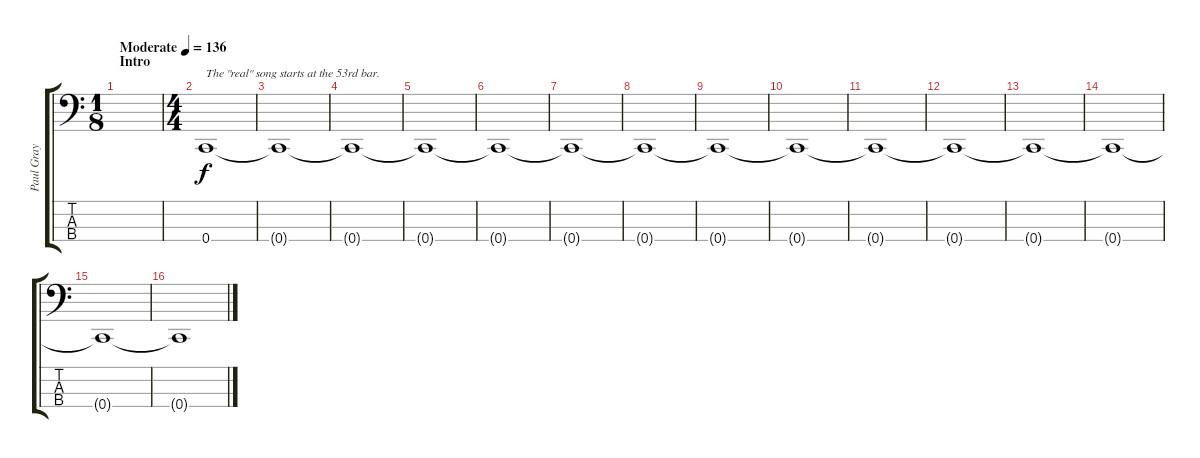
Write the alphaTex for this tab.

\track ("Paul Gray" "Paul Gray") {instrument electricbasspick}
\staff {score tabs}
\tuning (F2 C2 G1 C1) {hide}
\ts (1 8)
\section ("" "Intro")
\tempo (136 "Moderate")
\clef f4
\ks c
|
\ts (4 4)
0.4.1{txt "The \"real\" song starts at the 53rd bar."} |
0.4{t}.1 |
0.4{t}.1 |
0.4{t}.1 |
0.4{t}.1 |
0.4{t}.1 |
0.4{t}.1 |
0.4{t}.1 |
0.4{t}.1 |
0.4{t}.1 |
0.4{t}.1 |
0.4{t}.1 |
0.4{t}.1 |
0.4{t}.1 |
0.4{t}.1
